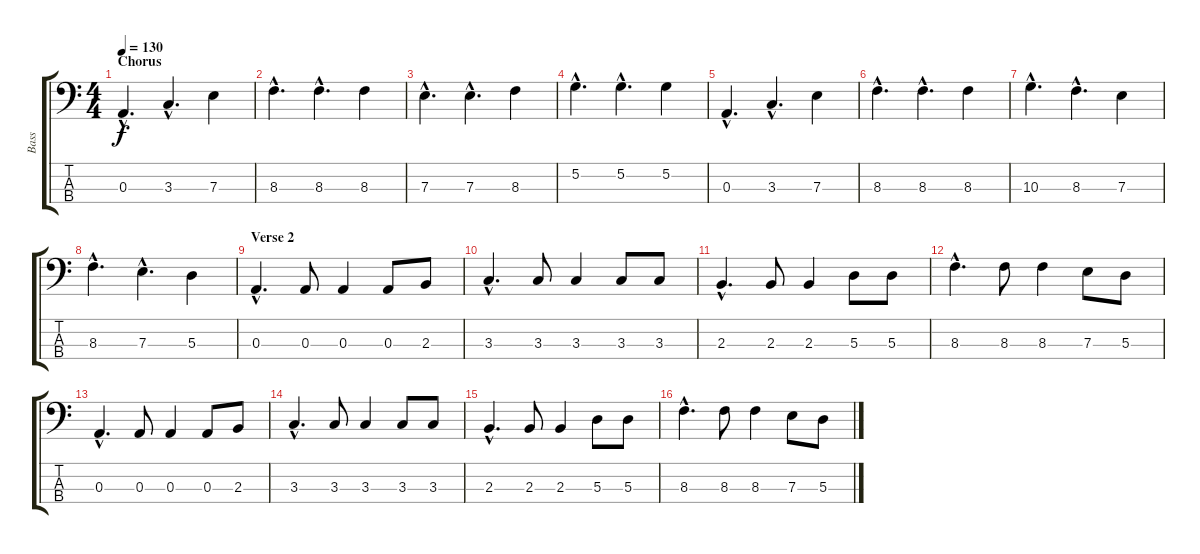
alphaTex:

\track ("Bass" "Bass") {instrument electricbassfinger}
\staff {score tabs}
\tuning (G2 D2 A1 E1) {hide}
\ts (4 4)
\section ("" "Chorus")
\tempo 130
\clef f4
\ks c
0.3{hac}.4{d dy f} 3.3{hac}.4{d} 7.3.4 |
8.3{hac}.4{d} 8.3{hac}.4{d} 8.3.4 |
7.3{hac}.4{d} 7.3{hac}.4{d} 8.3.4 |
5.2{hac}.4{d} 5.2{hac}.4{d} 5.2.4 |
0.3{hac}.4{d} 3.3{hac}.4{d} 7.3.4 |
8.3{hac}.4{d} 8.3{hac}.4{d} 8.3.4 |
10.3{hac}.4{d} 8.3{hac}.4{d} 7.3.4 |
8.3{hac}.4{d} 7.3{hac}.4{d} 5.3.4 |
\section ("" "Verse 2")
0.3{hac}.4{d} 0.3.8 0.3.4 0.3.8 2.3.8 |
3.3{hac}.4{d} 3.3.8 3.3.4 3.3.8 3.3.8 |
2.3{hac}.4{d} 2.3.8 2.3.4 5.3.8 5.3.8 |
8.3{hac}.4{d} 8.3.8 8.3.4 7.3.8 5.3.8 |
0.3{hac}.4{d} 0.3.8 0.3.4 0.3.8 2.3.8 |
3.3{hac}.4{d} 3.3.8 3.3.4 3.3.8 3.3.8 |
2.3{hac}.4{d} 2.3.8 2.3.4 5.3.8 5.3.8 |
8.3{hac}.4{d} 8.3.8 8.3.4 7.3.8 5.3.8
